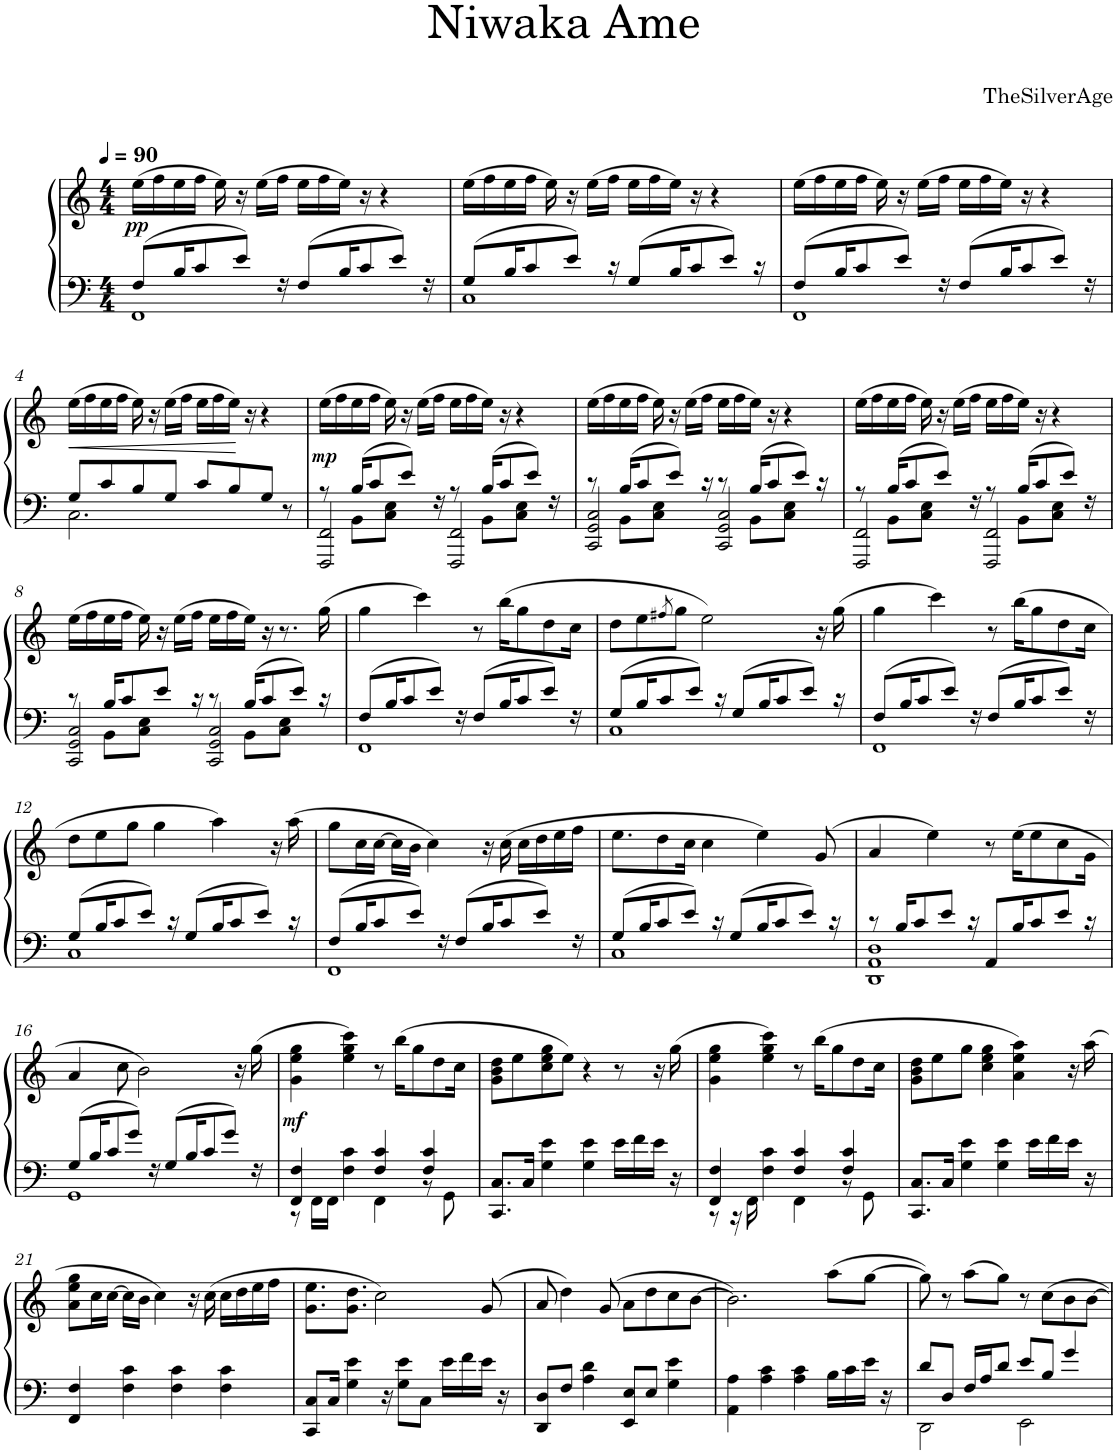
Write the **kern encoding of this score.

**kern	**kern	**dynam
*part1	*part1	*part1
*staff2	*staff1	*staff1/2
*I"Piano	*	*
*I'Pno.	*	*
*clefF4	*clefG2	*
*k[]	*k[]	*
*M4/4	*M4/4	*
*MM90	*MM90	*
=1	=1	=1
*^	*	*
!	!	!	!LO:DY:b
8F/L	1FF	(16ee\LL	pp
.	.	16ff\	.
16B/K	.	16ee\	.
8c/	.	16ff\JJ	.
.	.	16ee\)	.
8e/J	.	16r	.
.	.	(16ee\LL	.
16r	.	16ff\JJ	.
8F/L	.	16ee\LL	.
.	.	16ff\	.
16B/K	.	16ee\JJ)	.
8c/	.	16r	.
.	.	4r	.
8e/J	.	.	.
16r	.	.	.
=2	=2	=2	=2
8G/L	1C	(16ee\LL	.
.	.	16ff\	.
16B/K	.	16ee\	.
8c/	.	16ff\JJ	.
.	.	16ee\)	.
8e/J	.	16r	.
.	.	(16ee\LL	.
16r	.	16ff\JJ	.
8G/L	.	16ee\LL	.
.	.	16ff\	.
16B/K	.	16ee\JJ)	.
8c/	.	16r	.
.	.	4r	.
8e/J	.	.	.
16r	.	.	.
=3	=3	=3	=3
8F/L	1FF	(16ee\LL	.
.	.	16ff\	.
16B/K	.	16ee\	.
8c/	.	16ff\JJ	.
.	.	16ee\)	.
8e/J	.	16r	.
.	.	(16ee\LL	.
16r	.	16ff\JJ	.
8F/L	.	16ee\LL	.
.	.	16ff\	.
16B/K	.	16ee\JJ)	.
8c/	.	16r	.
.	.	4r	.
8e/J	.	.	.
16r	.	.	.
!!LO:LB:g=z
=4	=4	=4	=4
!	!	!	!LO:HP:b
8G/L	2.C\	(16ee\LL	<
.	.	16ff\	.
8c/	.	16ee\	.
.	.	16ff\JJ	.
8B/	.	16ee\)	.
.	.	16r	.
8G/J	.	(16ee\LL	.
.	.	16ff\JJ	.
8c/L	.	16ee\LL	.
.	.	16ff\	.
8B/	.	16ee\JJ)	.
.	.	16r	[
8G/J	4ryy	4r	.
8r	.	.	.
=5	=5	=5	=5
*	*^	*	*
!	!	!	!	!LO:DY:b
8r	8ryy	2FFF/ 2FF/	(16ee\LL	mp
.	.	.	16ff\	.
16B/KL	8BB\L	.	16ee\	.
8c/	.	.	16ff\JJ	.
.	8C\ 8E\J	.	16ee\)	.
8e/J	.	.	16r	.
.	4ryy	.	(16ee\LL	.
16r	.	.	16ff\JJ	.
8r	.	2FFF/ 2FF/	16ee\LL	.
.	.	.	16ff\	.
16B/KL	8BB\L	.	16ee\JJ)	.
8c/	.	.	16r	.
.	8C\ 8E\J	.	4r	.
8e/J	.	.	.	.
.	8ryy	.	.	.
16r	.	.	.	.
=6	=6	=6	=6	=6
8r	8ryy	2CC/ 2GG/ 2C/	(16ee\LL	.
.	.	.	16ff\	.
16B/KL	8BB\L	.	16ee\	.
8c/	.	.	16ff\JJ	.
.	8C\ 8E\J	.	16ee\)	.
8e/J	.	.	16r	.
.	4ryy	.	(16ee\LL	.
16r	.	.	16ff\JJ	.
8r	.	2CC/ 2GG/ 2C/	16ee\LL	.
.	.	.	16ff\	.
16B/KL	8BB\L	.	16ee\JJ)	.
8c/	.	.	16r	.
.	8C\ 8E\J	.	4r	.
8e/J	.	.	.	.
.	8ryy	.	.	.
16r	.	.	.	.
=7	=7	=7	=7	=7
8r	8ryy	2FFF/ 2FF/	(16ee\LL	.
.	.	.	16ff\	.
16B/KL	8BB\L	.	16ee\	.
8c/	.	.	16ff\JJ	.
.	8C\ 8E\J	.	16ee\)	.
8e/J	.	.	16r	.
.	4ryy	.	(16ee\LL	.
16r	.	.	16ff\JJ	.
8r	.	2FFF/ 2FF/	16ee\LL	.
.	.	.	16ff\	.
16B/KL	8BB\L	.	16ee\JJ)	.
8c/	.	.	16r	.
.	8C\ 8E\J	.	4r	.
8e/J	.	.	.	.
.	8ryy	.	.	.
16r	.	.	.	.
!!LO:LB:g=z
=8	=8	=8	=8	=8
8r	8ryy	2CC/ 2GG/ 2C/	(16ee\LL	.
.	.	.	16ff\	.
16B/KL	8BB\L	.	16ee\	.
8c/	.	.	16ff\JJ	.
.	8C\ 8E\J	.	16ee\)	.
8e/J	.	.	16r	.
.	4ryy	.	(16ee\LL	.
16r	.	.	16ff\JJ	.
8r	.	2CC/ 2GG/ 2C/	16ee\LL	.
.	.	.	16ff\	.
16B/KL	8BB\L	.	16ee\JJ)	.
8c/	.	.	16r	.
.	8C\ 8E\J	.	8.r	.
8e/J	.	.	.	.
.	8ryy	.	.	.
16r	.	.	(16gg\	.
*	*v	*v	*	*
=9	=9	=9	=9
8F/L	1FF	4gg\	.
16B/K	.	.	.
8c/	.	.	.
.	.	4ccc\)	.
8e/J	.	.	.
16r	.	.	.
8F/L	.	8r	.
16B/K	.	(16bb\KL	.
8c/	.	8gg\	.
8e/J	.	8dd\	.
16r	.	16cc\Jk	.
=10	=10	=10	=10
8G/L	1C	8dd\L	.
16B/K	.	8ee\	.
8c/	.	.	.
.	.	8qff#X/	.
.	.	8gg\J	.
8e/J	.	.	.
.	.	2ee\)	.
16r	.	.	.
8G/L	.	.	.
16B/K	.	.	.
8c/	.	.	.
8e/J	.	.	.
.	.	16r	.
16r	.	(16gg\	.
=11	=11	=11	=11
8F/L	1FF	4gg\	.
16B/K	.	.	.
8c/	.	.	.
.	.	4ccc\)	.
8e/J	.	.	.
16r	.	.	.
8F/L	.	8r	.
16B/K	.	(16bb\KL	.
8c/	.	8gg\	.
8e/J	.	8dd\	.
16r	.	16cc\Jk	.
!!LO:LB:g=z
=12	=12	=12	=12
8G/L	1C	8dd\L	.
16B/K	.	8ee\	.
8c/	.	.	.
.	.	8gg\J	.
8e/J	.	.	.
.	.	4gg\	.
16r	.	.	.
8G/L	.	.	.
16B/K	.	4aa\)	.
8c/	.	.	.
8e/J	.	.	.
.	.	16r	.
16r	.	(16aa\	.
=13	=13	=13	=13
8F/L	1FF	8gg\L	.
16B/K	.	16cc\L	.
8c/	.	[16cc\JJ	.
.	.	16cc\LL]	.
8e/J	.	16b\JJ	.
.	.	4cc\)	.
16r	.	.	.
8F/L	.	.	.
16B/K	.	16r	.
8c/	.	(16cc\	.
.	.	16cc\LL	.
8e/J	.	16dd\	.
.	.	16ee\	.
16r	.	16ff\JJ	.
=14	=14	=14	=14
8G/L	1C	8.ee\L	.
16B/K	.	.	.
8c/	.	8dd\	.
8e/J	.	16cc\Jk	.
.	.	4cc\	.
16r	.	.	.
8G/L	.	.	.
16B/K	.	4ee\)	.
8c/	.	.	.
8e/J	.	.	.
.	.	(8g/	.
16r	.	.	.
=15	=15	=15	=15
8r	1DD 1AA 1D	4a/	.
16B/KL	.	.	.
8c/	.	.	.
.	.	4ee\)	.
8e/J	.	.	.
16r	.	.	.
8AA/L	.	8r	.
16B/K	.	(16ee\KL	.
8c/	.	8ee\	.
8e/J	.	8cc\	.
16r	.	16g\Jk	.
!!LO:LB:g=z
=16	=16	=16	=16
8G/L	1GG	4a/	.
16B/K	.	.	.
8c/	.	.	.
.	.	8cc\	.
8g/J	.	.	.
.	.	2b\)	.
16r	.	.	.
8G/L	.	.	.
16B/K	.	.	.
8c/	.	.	.
8g/J	.	.	.
.	.	16r	.
16r	.	(16gg\	.
=17	=17	=17	=17
!	!	!	!LO:DY:b
4FF/ 4F/	8r	4g\ 4ee\ 4gg\	mf
.	16FF\LL	.	.
.	16FF\JJ	.	.
4F\ 4c\	4ryy	4ee\ 4gg\ 4ccc\)	.
4F/ 4c/	4FF\	8r	.
.	.	(16bb\KL	.
.	.	8gg\	.
4F/ 4c/	8r	.	.
.	.	8dd\	.
.	8GG\	.	.
.	.	16cc\Jk	.
*v	*v	*	*
=18	=18	=18
8.CC/ 8.C/L	8g\ 8b\ 8dd\L	.
.	8ee\	.
16C/Jk	.	.
4G\ 4e\	8cc\ 8ee\ 8gg\	.
.	8ee\J)	.
4G\ 4e\	4r	.
16e\LL	8r	.
16f\	.	.
16e\JJ	16r	.
16r	(16gg\	.
=19	=19	=19
*^	*	*
4FF/ 4F/	8r	4g\ 4ee\ 4gg\	.
.	16r	.	.
.	16FF\	.	.
4F\ 4c\	4ryy	4ee\ 4gg\ 4ccc\)	.
4F/ 4c/	4FF\	8r	.
.	.	(16bb\KL	.
.	.	8gg\	.
4F/ 4c/	8r	.	.
.	.	8dd\	.
.	8GG\	.	.
.	.	16cc\Jk	.
*v	*v	*	*
=20	=20	=20
8.CC/ 8.C/L	8g\ 8b\ 8dd\L	.
.	8ee\	.
16C/Jk	.	.
4G\ 4e\	8gg\J	.
.	4cc\ 4ee\ 4gg\	.
4G\ 4e\	.	.
.	4a\ 4ee\ 4aa\)	.
16e\LL	.	.
16f\	.	.
16e\JJ	16r	.
16r	(16aa\	.
!!LO:LB:g=z
=21	=21	=21
4FF/ 4F/	8a\ 8ee\ 8gg\L	.
.	16cc\L	.
.	[16cc\JJ	.
4F\ 4c\	16cc\LL]	.
.	16b\JJ	.
.	4cc\)	.
4F\ 4c\	.	.
.	16r	.
.	(16cc\	.
4F\ 4c\	16cc\LL	.
.	16dd\	.
.	16ee\	.
.	16ff\JJ	.
=22	=22	=22
8CC/ 8C/L	8.g\ 8.ee\L	.
16C/Jk	.	.
4G\ 4e\	8.g\ 8.dd\J	.
.	2cc\)	.
16r	.	.
8G\ 8e\L	.	.
8C\J	.	.
16e\LL	.	.
16f\	.	.
16e\JJ	(8g/	.
16r	.	.
=23	=23	=23
8DD/ 8D/L	8a/	.
8F/J	4dd\)	.
4A\ 4d\	.	.
.	(8g/	.
8EE/ 8E/L	8a\L	.
8E/J	8dd\	.
4G\ 4e\	8cc\	.
.	[8b\J	.
=24	=24	=24
4AA\ 4A\	2.b\])	.
4A\ 4c\	.	.
4A\ 4c\	.	.
16B\LL	(8aa\L	.
16c\	.	.
16e\JJ	[8gg\J	.
16r	.	.
=25	=25	=25
*^	*	*
8d/L	2DD\	8gg\])	.
8D/J	.	8r	.
16F/LL	.	(8aa\L	.
16A/J	.	.	.
8d/J	.	8gg\J)	.
8e/L	2EE\	8r	.
8B/J	.	8cc\L	.
4g/	.	8b\	.
.	.	[8b\J	.
*v	*v	*	*
=	=	=
*-	*-	*-
